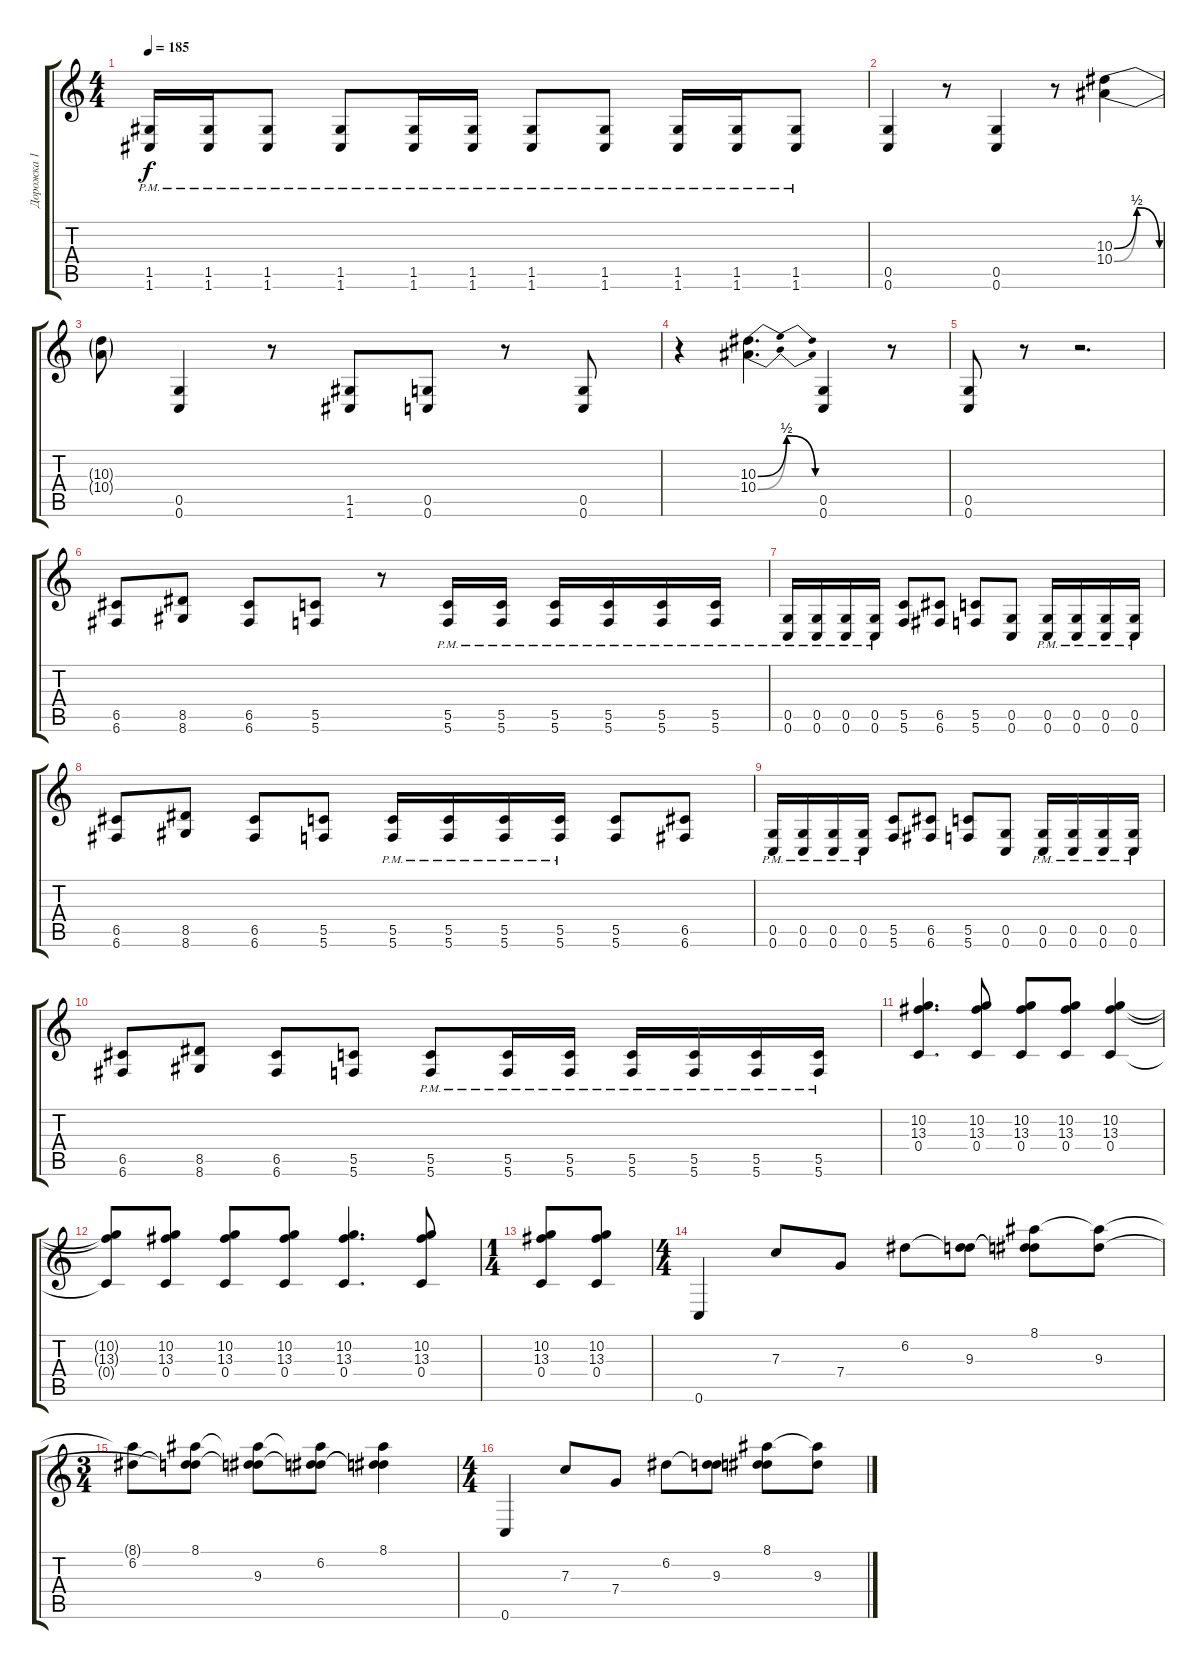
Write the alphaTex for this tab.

\track ("Дорожка 1" "Дорожка 1") {instrument distortionguitar}
\staff {score tabs}
\tuning (D4 A3 F3 C3 G2 C2) {hide}
\ts (4 4)
\tempo 185
\clef g2
\ks c
(1.5{pm} 1.6{pm}).16{dy f} (1.5{pm} 1.6{pm}).16 (1.5{pm} 1.6{pm}).8 (1.5{pm} 1.6{pm}).8 (1.5{pm} 1.6{pm}).16 (1.5{pm} 1.6{pm}).16 (1.5{pm} 1.6{pm}).8 (1.5{pm} 1.6{pm}).8 (1.5{pm} 1.6{pm}).16 (1.5{pm} 1.6{pm}).16 (1.5{pm} 1.6{pm}).8 |
(0.5 0.6).4 r.8 (0.5 0.6).4 r.8 (10.3{be (bendrelease 0 0 30 2 30 2 60 0)} 10.4{be (bendrelease 0 0 31 2 31 2 60 0)}).4 |
(10.3{t} 10.4{t}).8 (0.5 0.6).4 r.8 (1.5 1.6).8 (0.5 0.6).8 r.8 (0.5 0.6).8 |
r.4 (10.3{be (bendrelease 0 0 30 2 30 2 60 0)} 10.4{be (bendrelease 0 0 31 2 31 2 60 0)}).4{d} (0.5 0.6).4 r.8 |
(0.5 0.6).8 r.8 r.2{d} |
(6.5 6.6).8 (8.5 8.6).8 (6.5 6.6).8 (5.5 5.6).8 r.8 (5.5{pm} 5.6{pm}).16 (5.5{pm} 5.6{pm}).16 (5.5{pm} 5.6{pm}).16 (5.5{pm} 5.6{pm}).16 (5.5{pm} 5.6{pm}).16 (5.5{pm} 5.6{pm}).16 |
(0.5{pm} 0.6{pm}).16 (0.5{pm} 0.6{pm}).16 (0.5{pm} 0.6{pm}).16 (0.5{pm} 0.6{pm}).16 (5.5 5.6).8 (6.5 6.6).8 (5.5 5.6).8 (0.5 0.6).8 (0.5{pm} 0.6{pm}).16 (0.5{pm} 0.6{pm}).16 (0.5{pm} 0.6{pm}).16 (0.5{pm} 0.6{pm}).16 |
(6.5 6.6).8 (8.5 8.6).8 (6.5 6.6).8 (5.5 5.6).8 (5.5{pm} 5.6{pm}).16 (5.5{pm} 5.6{pm}).16 (5.5{pm} 5.6{pm}).16 (5.5{pm} 5.6{pm}).16 (5.5 5.6).8 (6.5 6.6).8 |
(0.5{pm} 0.6{pm}).16 (0.5{pm} 0.6{pm}).16 (0.5{pm} 0.6{pm}).16 (0.5{pm} 0.6{pm}).16 (5.5 5.6).8 (6.5 6.6).8 (5.5 5.6).8 (0.5 0.6).8 (0.5{pm} 0.6{pm}).16 (0.5{pm} 0.6{pm}).16 (0.5{pm} 0.6{pm}).16 (0.5{pm} 0.6{pm}).16 |
(6.5 6.6).8 (8.5 8.6).8 (6.5 6.6).8 (5.5 5.6).8 (5.5{pm} 5.6{pm}).8 (5.5{pm} 5.6{pm}).16 (5.5{pm} 5.6{pm}).16 (5.5{pm} 5.6{pm}).16 (5.5{pm} 5.6{pm}).16 (5.5{pm} 5.6{pm}).16 (5.5{pm} 5.6{pm}).16 |
(10.2 13.3 0.4).4{d} (10.2 13.3 0.4).8 (10.2 13.3 0.4).8 (10.2 13.3 0.4).8 (10.2 13.3 0.4).4 |
(10.2{t} 13.3{t} 0.4{t}).8 (10.2 13.3 0.4).8 (10.2 13.3 0.4).8 (10.2 13.3 0.4).8 (10.2 13.3 0.4).4{d} (10.2 13.3 0.4).8 |
\ts (1 4)
(10.2 13.3 0.4).8 (10.2 13.3 0.4).8 |
\ts (4 4)
0.6.4 7.3.8 7.4.8 6.2.8 (6.2{t} 9.3).8 (8.1 6.2{t} 9.3{t}).8 (8.1{t} 9.3).8 |
\ts (3 4)
(8.1{t} 6.2).8 (8.1 6.2{t} 9.3{t}).8 (8.1{t} 6.2{t} 9.3).8 (8.1{t} 6.2 9.3{t}).8 (8.1 6.2{t} 9.3{t}).4 |
\ts (4 4)
0.6.4 7.3.8 7.4.8 6.2.8 (6.2{t} 9.3).8 (8.1 6.2{t} 9.3{t}).8 (8.1{t} 9.3).8
